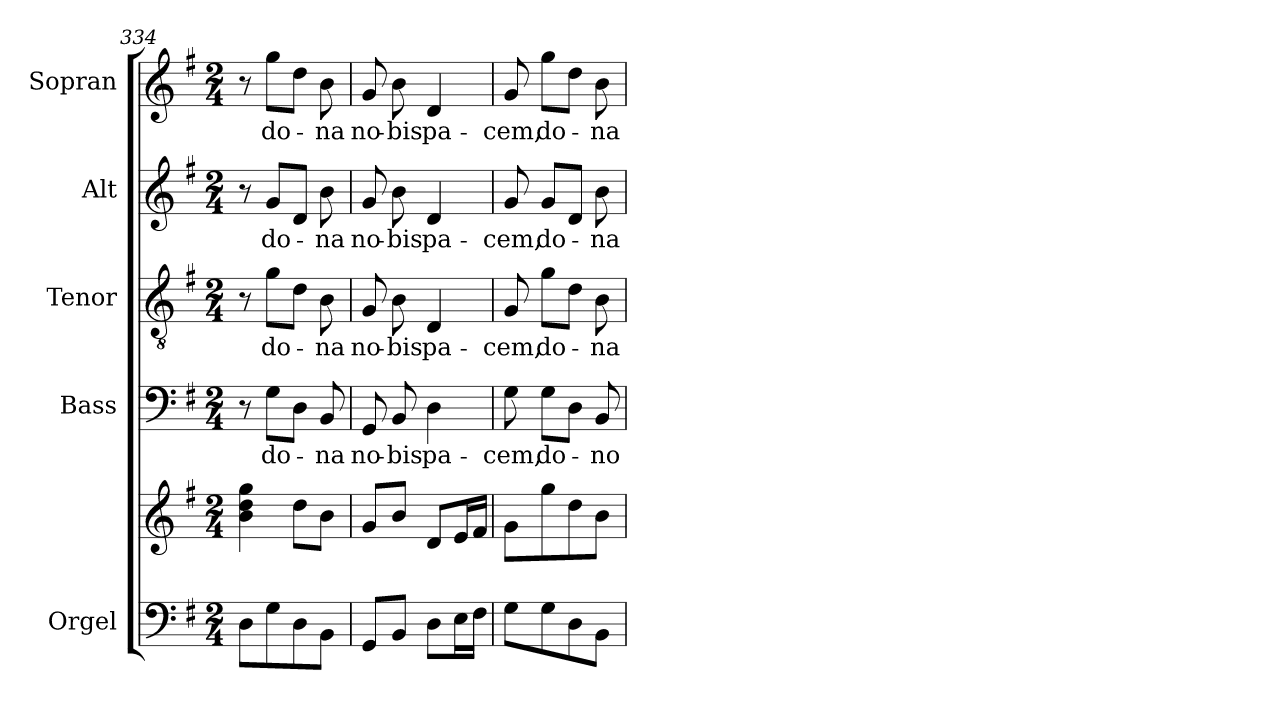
**kern	**kern	**kern	**text	**kern	**text	**kern	**text	**kern	**text
*part5	*part5	*part4	*part4	*part3	*part3	*part2	*part2	*part1	*part1
*staff6	*staff5	*staff4	*staff4	*staff3	*staff3	*staff2	*staff2	*staff1	*staff1
*I"Orgel	*	*I"Bass	*	*I"Tenor	*	*I"Alt	*	*I"Sopran	*
*I'Org.	*	*I'B.	*	*I'T.	*	*I'A.	*	*I'S.	*
*clefF4	*clefG2	*clefF4	*	*clefGv2	*	*clefG2	*	*clefG2	*
*k[f#]	*k[f#]	*k[f#]	*	*k[f#]	*	*k[f#]	*	*k[f#]	*
*G:	*G:	*G:	*	*G:	*	*G:	*	*G:	*
*M2/4	*M2/4	*M2/4	*	*M2/4	*	*M2/4	*	*M2/4	*
=334	=334	=334	=334	=334	=334	=334	=334	=334	=334
8D\L	4b\ 4dd\ 4gg\	8r	.	8r	.	8r	.	8r	.
!	!	!	!LO:LY:b	!	!LO:LY:b	!	!LO:LY:b	!	!LO:LY:b
8G\	.	8G\L	do-	8g\L	do-	8g/L	do-	8gg\L	do-
8D\	8dd\L	8D\J	.	8d\J	.	8d/J	.	8dd\J	.
!	!	!	!LO:LY:b	!	!LO:LY:b	!	!LO:LY:b	!	!LO:LY:b
8BB\J	8b\J	8BB/	-na	8B\	-na	8b\	-na	8b\	-na
=335	=335	=335	=335	=335	=335	=335	=335	=335	=335
!	!	!	!LO:LY:b	!	!LO:LY:b	!	!LO:LY:b	!	!LO:LY:b
8GG/L	8g/L	8GG/	no-	8G/	no-	8g/	no-	8g/	no-
!	!	!	!LO:LY:b	!	!LO:LY:b	!	!LO:LY:b	!	!LO:LY:b
8BB/J	8b/J	8BB/	-bis	8B\	-bis	8b\	-bis	8b\	-bis
!	!	!	!LO:LY:b	!	!LO:LY:b	!	!LO:LY:b	!	!LO:LY:b
8D\L	8d/L	4D\	pa-	4D/	pa-	4d/	pa-	4d/	pa-
16E\L	16e/L	.	.	.	.	.	.	.	.
16F#\JJ	16f#/JJ	.	.	.	.	.	.	.	.
=336	=336	=336	=336	=336	=336	=336	=336	=336	=336
!	!	!	!LO:LY:b	!	!LO:LY:b	!	!LO:LY:b	!	!LO:LY:b
8G\L	8g\L	8G\	-cem,	8G/	-cem,	8g/	-cem,	8g/	-cem,
!	!	!	!LO:LY:b	!	!LO:LY:b	!	!LO:LY:b	!	!LO:LY:b
8G\	8gg\	8G\L	do-	8g\L	do-	8g/L	do-	8gg\L	do-
8D\	8dd\	8D\J	.	8d\J	.	8d/J	.	8dd\J	.
!	!	!	!LO:LY:b	!	!LO:LY:b	!	!LO:LY:b	!	!LO:LY:b
8BB\J	8b\J	8BB/	-no	8B\	-na	8b\	-na	8b\	-na
=	=	=	=	=	=	=	=	=	=
*-	*-	*-	*-	*-	*-	*-	*-	*-	*-
